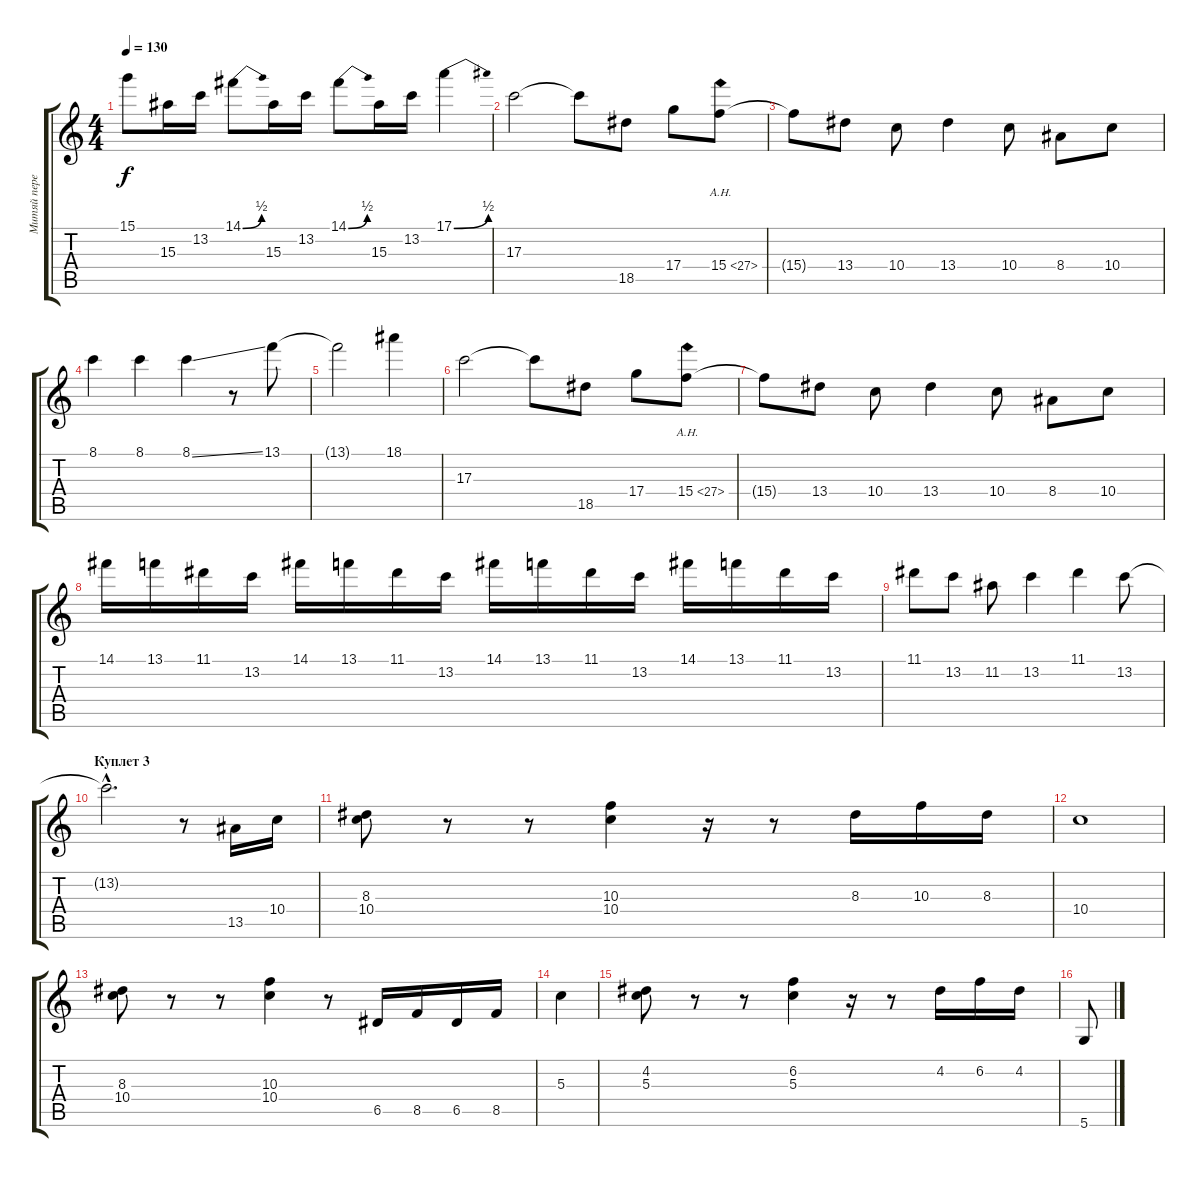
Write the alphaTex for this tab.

\track ("Митяй перегруженный" "Митяй пере") {instrument distortionguitar}
\staff {score tabs}
\tuning (E4 B3 G3 D3 A2 D2) {hide}
\ts (4 4)
\tempo 130
\clef g2
\ks c
15.1.8{dy f} 15.3.16 13.2.16 14.1{be (bend 0 0 60 2)}.8 15.3.16 13.2.16 14.1{be (bend 0 0 60 2)}.8 15.3.16 13.2.16 17.1{be (bend 0 0 60 2)}.4 |
17.3.2 17.3{t}.8 18.5.8 17.4.8 15.4{ah 12}.8 |
15.4{t}.8 13.4.8 10.4.8 13.4.4 10.4.8 8.4.8 10.4.8 |
8.1.4 8.1.4 8.1{ss}.4 r.8 13.1.8 |
13.1{t}.2 18.1.4 |
17.3.2 17.3{t}.8 18.5.8 17.4.8 15.4{ah 12}.8 |
15.4{t}.8 13.4.8 10.4.8 13.4.4 10.4.8 8.4.8 10.4.8 |
14.1.16 13.1.16 11.1.16 13.2.16 14.1.16 13.1.16 11.1.16 13.2.16 14.1.16 13.1.16 11.1.16 13.2.16 14.1.16 13.1.16 11.1.16 13.2.16 |
11.1.8 13.2.8 11.2.8 13.2.4 11.1.4 13.2.8 |
\section ("" "Куплет 3")
13.2{hac t}.2{d} r.8 13.5.16 10.4.16 |
(8.3 10.4).8 r.8 r.8 (10.3 10.4).4 r.16 r.8 8.3.16 10.3.16 8.3.16 |
10.4.1 |
(8.3 10.4).8 r.8 r.8 (10.3 10.4).4 r.8 6.5.16 8.5.16 6.5.16 8.5.16 |
5.3.4 |
(4.2 5.3).8 r.8 r.8 (6.2 5.3).4 r.16 r.8 4.2.16 6.2.16 4.2.16 |
5.6.8
